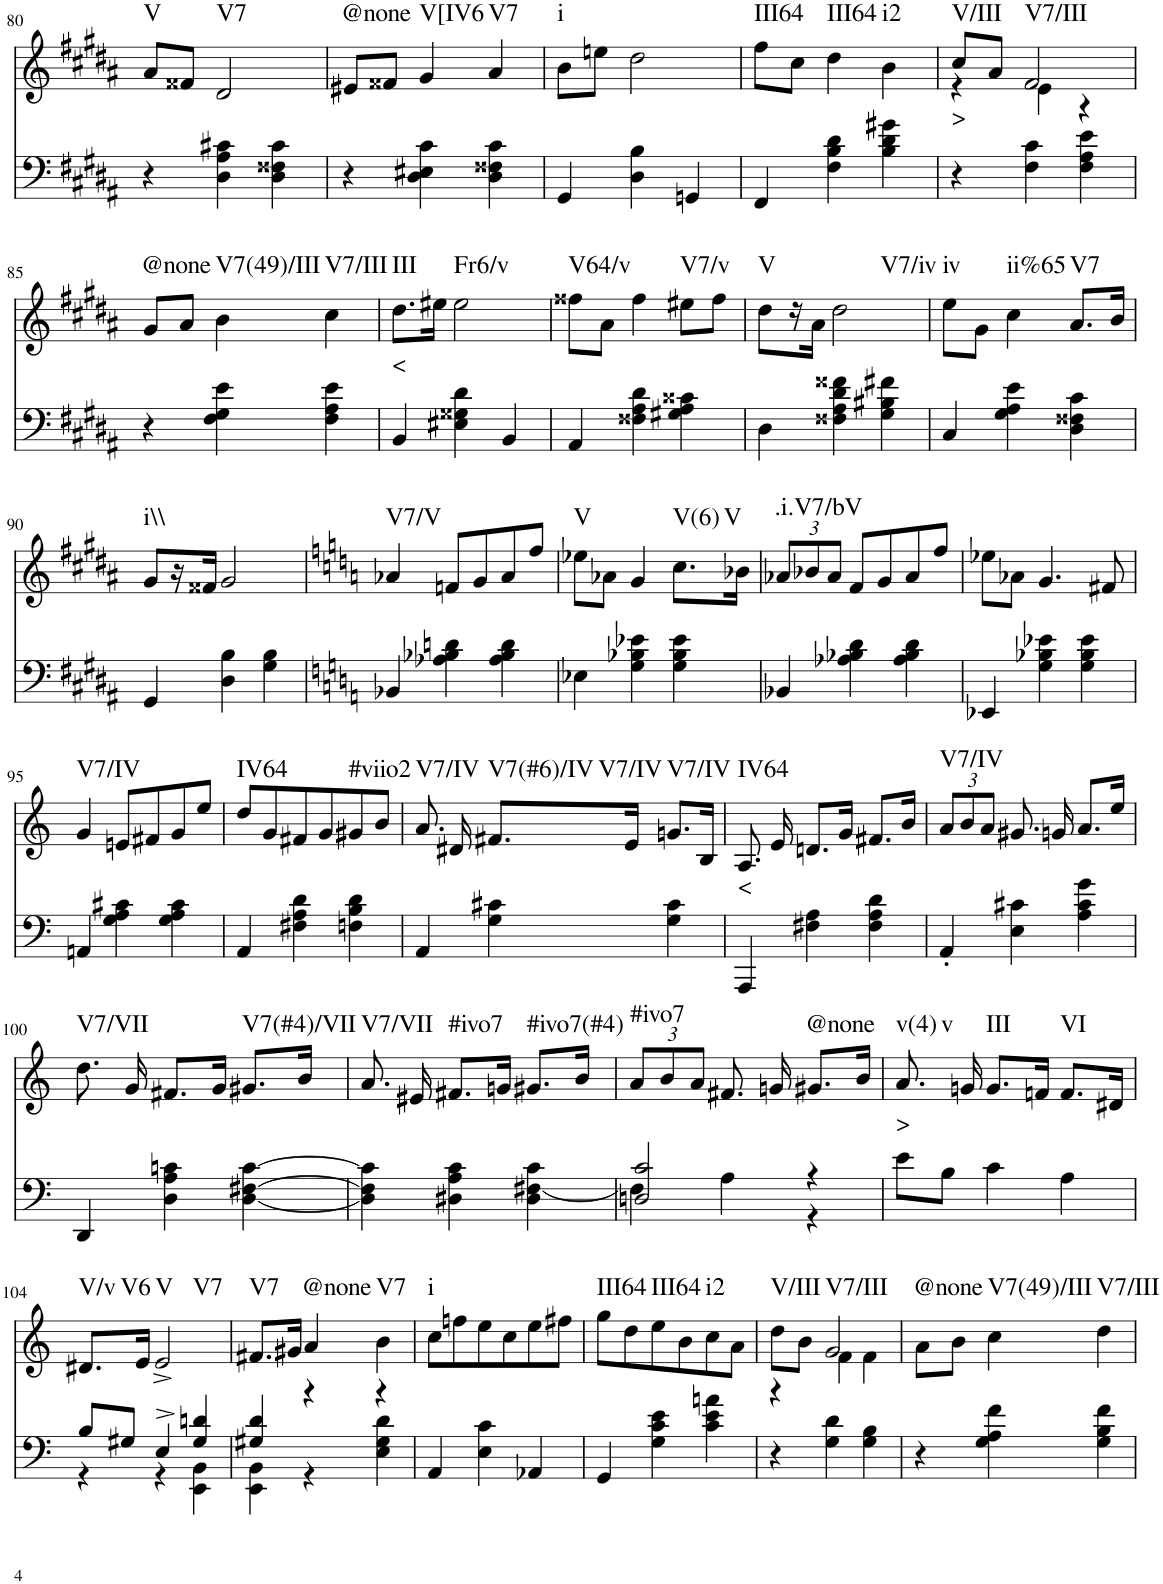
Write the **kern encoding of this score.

**kern	**kern	**text	**harte
*part2	*part1	*part1	*part1
*staff2	*staff1	*staff1	*
*I"piano	*I"piano	*	*
*I'Pno	*I'Pno	*	*
!!LO:PB:g=z
*clefF4	*clefG2	*	*
*k[f#c#g#d#a#]	*k[f#c#g#d#a#]	*	*
*M3/4	*M3/4	*	*
=80	=80	=80	=80
!	!	!	!LO:H:kt=V
4r	8a#/L	.	N
.	8f##X/J	.	.
!	!	!	!LO:H:kt=V7
4D#\ 4A#\ 4c#X\	2d#/	.	N
4D#\ 4F##X\ 4c#\	.	.	.
=81	=81	=81	=81
!	!	!	!LO:H:kt=@none
4r	8e#X/L	.	N
.	8f##X/J	.	.
!	!	!	!LO:H:kt=V[IV6
4D#\ 4E#X\ 4c#\	4g#/	.	N
!	!	!	!LO:H:kt=V7
4D#\ 4F##X\ 4c#\	4a#/	.	N
=82	=82	=82	=82
!	!	!	!LO:H:kt=i
4GG#/	8b\L	.	N
.	8een\J	.	.
4D#\ 4B\	2dd#\	.	.
4GGn/	.	.	.
=83	=83	=83	=83
!	!	!	!LO:H:kt=III64
4FF#/	8ff#\L	.	N
.	8cc#\J	.	.
!	!	!	!LO:H:kt=III64
4F#\ 4B\ 4d#\	4dd#\	.	N
!	!	!	!LO:H:kt=i2
4B\ 4d#\ 4g#X\	4b\	.	N
=84	=84	=84	=84
*	*^	*	*
!	!	!	!LO:LY:b	!LO:H:kt=V/III
4r	8cc#/L	4r	>	N
.	8a#/J	.	.	.
!	!	!	!	!LO:H:kt=V7/III
4F#\ 4c#\	2f#/	4e\	.	N
4F#\ 4A#\ 4e\	.	4r	.	.
!!LO:LB:g=z
=85	=85	=85	=85	=85
!	!	!	!	!LO:H:kt=@none
*	*v	*v	*	*
4r	8g#/L	.	N
.	8a#/J	.	.
!	!	!	!LO:H:kt=V7(49)/III
4F#\ 4G#\ 4e\	4b\	.	N
!	!	!	!LO:H:kt=V7/III
4F#\ 4A#\ 4e\	4cc#\	.	N
=86	=86	=86	=86
!	!	!LO:LY:b	!LO:H:kt=III
4BB/	8.dd#\L	<	N
.	16ee#X\Jk	.	.
!	!	!	!LO:H:kt=Fr6/v
4E#X\ 4G##X\ 4d#\	2ee#\	.	N
4BB/	.	.	.
=87	=87	=87	=87
!	!	!	!LO:H:kt=V64/v
4AA#/	8ff##X\L	.	N
.	8a#\J	.	.
4F##X\ 4A#\ 4d#\	4ff##\	.	.
!	!	!	!LO:H:kt=V7/v
4G#X\ 4A#\ 4c##X\	8ee#X\L	.	N
.	8ff##\J	.	.
=88	=88	=88	=88
!	!	!	!LO:H:kt=V
4D#\	8dd#\L	.	N
.	16r	.	.
.	16a#\JJ	.	.
!	!	!	!LO:H:kt=V7/iv
4F##X\ 4A#\ 4d#\ 4f##X\	2dd#\	.	N
4G#\ 4B#X\ 4f#X\	.	.	.
=89	=89	=89	=89
!	!	!	!LO:H:kt=iv
4C#/	8ee\L	.	N
.	8g#\J	.	.
!	!	!	!LO:H:kt=ii%65
4G#\ 4A#\ 4e\	4cc#\	.	N
!	!	!	!LO:H:kt=V7
4D#\ 4F##X\ 4c#\	8.a#/L	.	N
.	16b/Jk	.	.
!!LO:LB:g=z
=90	=90	=90	=90
!	!	!	!LO:H:kt=i\\
4GG#/	8g#/L	.	N
.	16r	.	.
.	16f##X/JJ	.	.
4D#\ 4B\	2g#/	.	.
4G#\ 4B\	.	.	.
=91	=91	=91	=91
*k[]	*k[]	*	*
!	!	!	!LO:H:kt=V7/V
4BB-X/	4a-X/	.	N
4A-X\ 4B-X\ 4dn\	8fn/L	.	.
.	8g/	.	.
4A-\ 4B-\ 4d\	8a-/	.	.
.	8ff/J	.	.
=92	=92	=92	=92
!	!	!	!LO:H:kt=V
4E-X\	8ee-X\L	.	N
.	8a-X\J	.	.
4G\ 4B-X\ 4e-X\	4g/	.	.
!	!	!	!LO:H:n=1:kt=V(6)
!	!	!	!LO:H:n=2:kt=V
4G\ 4B-\ 4e-\	8.cc\L	.	N N
.	16b-X\Jk	.	.
=93	=93	=93	=93
*	*Xbrackettup	*	*
!	!	!	!LO:H:kt=.i.V7/bV
4BB-X/	12a-X/L	.	N
.	12b-X/	.	.
.	12a-/J	.	.
4A-X\ 4B-X\ 4d\	8f/L	.	.
.	8g/	.	.
4A-\ 4B-\ 4d\	8a-/	.	.
.	8ff/J	.	.
=94	=94	=94	=94
4EE-X/	8ee-X\L	.	.
.	8a-X\J	.	.
4G\ 4B-X\ 4e-X\	4.g/	.	.
4G\ 4B-\ 4e-\	.	.	.
.	8f#X/	.	.
!!LO:LB:g=z
=95	=95	=95	=95
!	!	!	!LO:H:kt=V7/IV
4AAn/	4g/	.	N
4G\ 4A\ 4c#X\	8en/L	.	.
.	8f#X/	.	.
4G\ 4A\ 4c#\	8g/	.	.
.	8ee/J	.	.
=96	=96	=96	=96
!	!	!	!LO:H:kt=IV64
4AA/	8dd/L	.	N
.	8g/	.	.
4F#X\ 4A\ 4d\	8f#X/	.	.
.	8g/	.	.
!	!	!	!LO:H:kt=#viio2
4Fn\ 4B\ 4d\	8g#X/	.	N
.	8b/J	.	.
=97	=97	=97	=97
!	!	!	!LO:H:kt=V7/IV
4AA/	8.a/	.	N
.	16d#X/	.	.
!	!	!	!LO:H:n=1:kt=V7(#6)/IV
!	!	!	!LO:H:n=2:kt=V7/IV
4G\ 4c#X\	8.f#X/L	.	N N
.	16e/Jk	.	.
!	!	!	!LO:H:kt=V7/IV
4G\ 4c#\	8.gn/L	.	N
.	16B/Jk	.	.
=98	=98	=98	=98
!	!	!LO:LY:b	!LO:H:kt=IV64
4AAA/	8.A/	<	N
.	16e/	.	.
4F#X\ 4A\	8.dn/L	.	.
.	16g/Jk	.	.
4F#\ 4A\ 4d\	8.f#X/L	.	.
.	16b/Jk	.	.
=99	=99	=99	=99
!	!	!	!LO:H:kt=V7/IV
4AA'/	12a/L	.	N
.	12b/	.	.
.	12a/J	.	.
4E\ 4c#X\	8.g#X/	.	.
.	16gn/	.	.
4A\ 4c#\ 4g\	8.a/L	.	.
.	16ee/Jk	.	.
!!LO:LB:g=z
=100	=100	=100	=100
!	!	!	!LO:H:kt=V7/VII
4DD/	8.dd\	.	N
.	16g/	.	.
4D\ 4A\ 4cn\	8.f#X/L	.	.
.	16g/Jk	.	.
!	!	!	!LO:H:kt=V7(#4)/VII
[4D\ [4F#X\ [4c\	8.g#X/L	.	N
.	16b/Jk	.	.
=101	=101	=101	=101
!	!	!	!LO:H:kt=V7/VII
4D\] 4F#\] 4c\]	8.a/	.	N
.	16e#X/	.	.
!	!	!	!LO:H:kt=#ivo7
4D#X\ 4A\ 4c\	8.f#X/L	.	N
.	16gn/Jk	.	.
!	!	!	!LO:H:kt=#ivo7(#4)
4D#\ [4F#X\ 4c\	8.g#X/L	.	N
.	16b/Jk	.	.
=102	=102	=102	=102
*^	*	*	*
!	!	!	!	!LO:H:kt=#ivo7
2Dn/ 2c/	4F#\]	12a/L	.	N
.	.	12b/	.	.
.	.	12a/J	.	.
.	4A\	8.f#X/	.	.
.	.	16gn/	.	.
!	!	!	!	!LO:H:kt=@none
4r	4r	8.g#X/L	.	N
.	.	16b/Jk	.	.
*v	*v	*	*	*
=103	=103	=103	=103
!	!	!LO:LY:b	!LO:H:n=1:kt=v(4)
!	!	!	!LO:H:n=2:kt=v
8e\L	8.a/	>	N N
8B\J	.	.	.
.	16gn/	.	.
!	!	!	!LO:H:kt=III
4c\	8.g/L	.	N
.	16fn/Jk	.	.
!	!	!	!LO:H:kt=VI
4A\	8.f/L	.	N
.	16d#X/Jk	.	.
!!LO:LB:g=z
=104	=104	=104	=104
*^	*	*	*
!	!	!	!	!LO:H:n=1:kt=V/v
!	!	!	!	!LO:H:n=2:kt=V6
8B/L	4r	8.d#X/L	.	N N
8G#X/J	.	.	.	.
.	.	16e/Jk	.	.
!	!	!	!	!LO:H:n=1:kt=V
!	!	!	!	!LO:H:n=2:kt=V7
4E^/	4r	2e^/	.	N N
4G#/ 4dn/	4EE\ 4BB\	.	.	.
=105	=105	=105	=105	=105
!	!	!	!	!LO:H:kt=V7
4G#X/ 4d/	4EE\ 4BB\	8.f#X/L	.	N
.	.	16g#X/Jk	.	.
!	!	!	!	!LO:H:kt=@none
4r	4r	4a/	.	N
!	!	!	!	!LO:H:kt=V7
4r	4E\ 4G#\ 4d\	4b\	.	N
=106	=106	=106	=106	=106
!	!	!	!	!LO:H:kt=i
*v	*v	*	*	*
4AA/	8cc\L	.	N
.	8ffn\	.	.
4E\ 4c\	8ee\	.	.
.	8cc\	.	.
4AA-X/	8ee\	.	.
.	8ff#X\J	.	.
=107	=107	=107	=107
!	!	!	!LO:H:kt=III64
4GG/	8gg\L	.	N
.	8dd\	.	.
!	!	!	!LO:H:kt=III64
4G\ 4c\ 4e\	8ee\	.	N
.	8b\	.	.
!	!	!	!LO:H:kt=i2
4c\ 4e\ 4an\	8cc\	.	N
.	8a\J	.	.
=108	=108	=108	=108
*	*^	*	*
!	!	!	!	!LO:H:kt=V/III
4r	8dd\L	4r	.	N
.	8b\J	.	.	.
!	!	!	!	!LO:H:kt=V7/III
4G\ 4d\	2g/	4f\	.	N
4G\ 4B\	.	4f\	.	.
=109	=109	=109	=109	=109
!	!	!	!	!LO:H:kt=@none
*	*v	*v	*	*
4r	8a\L	.	N
.	8b\J	.	.
!	!	!	!LO:H:kt=V7(49)/III
4G\ 4A\ 4f\	4cc\	.	N
!	!	!	!LO:H:kt=V7/III
4G\ 4B\ 4f\	4dd\	.	N
=	=	=	=
*-	*-	*-	*-
